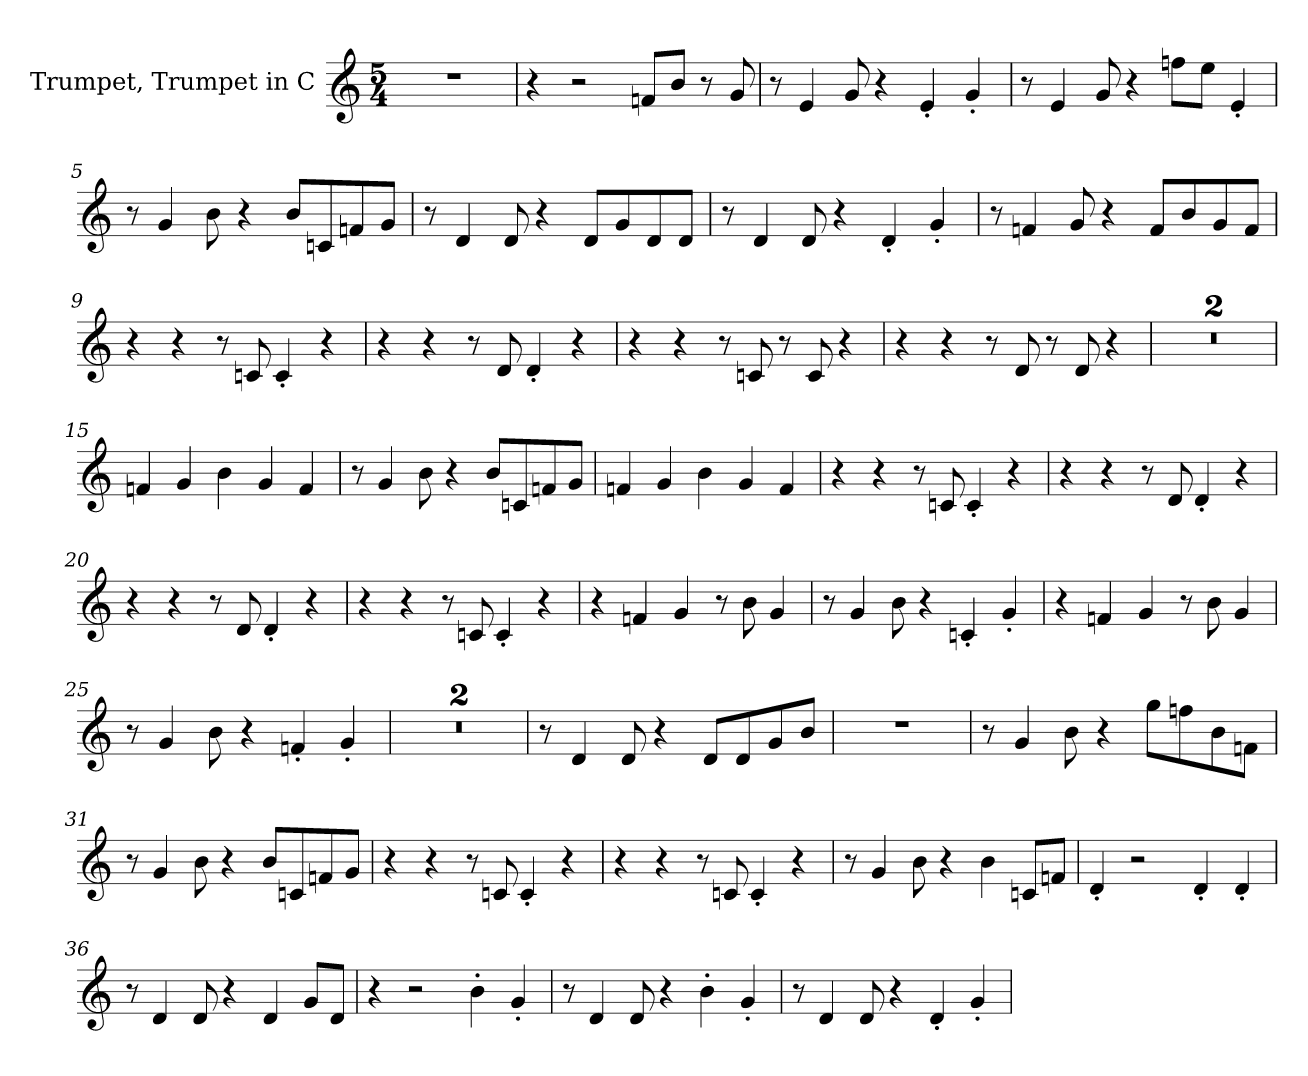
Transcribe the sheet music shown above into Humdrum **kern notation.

**kern	**dynam
*part1	*part1
*staff1	*staff1
*I"Trumpet, Trumpet in C	*
*I'Tpt.	*
*clefG2	*
*ITrd1c2	*
*M5/4	*
=1	=1
4%5r	♩ = 120
=2	=2
4r	.
2r	.
8e-L	.
8aJ	.
8r	.
8f	.
=3	=3
8r	.
4d	.
8f	.
4r	.
4d'	.
4f'	.
=4	=4
8r	.
4d	.
8f	.
4r	.
8ee-L	.
8ddJ	.
4d'	.
=5	=5
8r	.
4f	.
8a	.
4r	.
8aL	.
8B-	.
8e-	.
8fJ	.
!!LO:LB:g=z
=6	=6
8r	.
4c	.
8c	.
4r	.
8cL	.
8f	.
8c	.
8cJ	.
=7	=7
8r	.
4c	.
8c	.
4r	.
4c'	.
4f'	.
=8	=8
8r	.
4e-	.
8f	.
4r	.
8e-L	.
8a	.
8f	.
8e-J	.
=9	=9
4r	.
4r	.
8r	.
8B-	.
4B-'	.
4r	.
=10	=10
4r	.
4r	.
8r	.
8c	.
4c'	.
4r	.
!!LO:LB:g=z
=11	=11
4r	.
4r	.
8r	.
8B-	.
8r	.
8B-	.
4r	.
=12	=12
4r	.
4r	.
8r	.
8c	.
8r	.
8c	.
4r	.
=13	=13
4%5r	.
=14	=14
4%5r	.
=15	=15
4e-	.
4f	.
4a	.
4f	.
4e-	.
=16	=16
8r	.
4f	.
8a	.
4r	.
8aL	.
8B-	.
8e-	.
8fJ	.
!!LO:LB:g=z
=17	=17
4e-	.
4f	.
4a	.
4f	.
4e-	.
=18	=18
4r	.
4r	.
8r	.
8B-	.
4B-'	.
4r	.
=19	=19
4r	.
4r	.
8r	.
8c	.
4c'	.
4r	.
=20	=20
4r	.
4r	.
8r	.
8c	.
4c'	.
4r	.
=21	=21
4r	.
4r	.
8r	.
8B-	.
4B-'	.
4r	.
!!LO:LB:g=z
=22	=22
4r	.
4e-	.
4f	.
8r	.
8a	.
4f	.
=23	=23
8r	.
4f	.
8a	.
4r	.
4B-'	.
4f'	.
=24	=24
4r	.
4e-	.
4f	.
8r	.
8a	.
4f	.
=25	=25
8r	.
4f	.
8a	.
4r	.
4e-'	.
4f'	.
=26	=26
4%5r	.
=27	=27
4%5r	.
!!LO:LB:g=z
=28	=28
8r	.
4c	.
8c	.
4r	.
8cL	.
8c	.
8f	.
8aJ	.
=29	=29
4%5r	.
=30	=30
8r	.
4f	.
8a	.
4r	.
8ffL	.
8ee-	.
8a	.
8e-J	.
=31	=31
8r	.
4f	.
8a	.
4r	.
8aL	.
8B-	.
8e-	.
8fJ	.
=32	=32
4r	.
4r	.
8r	.
8B-	.
4B-'	.
4r	.
!!LO:LB:g=z
=33	=33
4r	.
4r	.
8r	.
8B-	.
4B-'	.
4r	.
=34	=34
8r	.
4f	.
8a	.
4r	.
4a	.
8B-L	.
8e-J	.
=35	=35
4c'	.
2r	.
4c'	.
4c'	.
=36	=36
8r	.
4c	.
8c	.
4r	.
4c	.
8fL	.
8cJ	.
=37	=37
4r	.
2r	.
4a'	.
4f'	.
!!LO:LB:g=z
=38	=38
8r	.
4c	.
8c	.
4r	.
4a'	.
4f'	.
=39	=39
8r	.
4c	.
8c	.
4r	.
4c'	.
4f'	.
=	=
*-	*-
